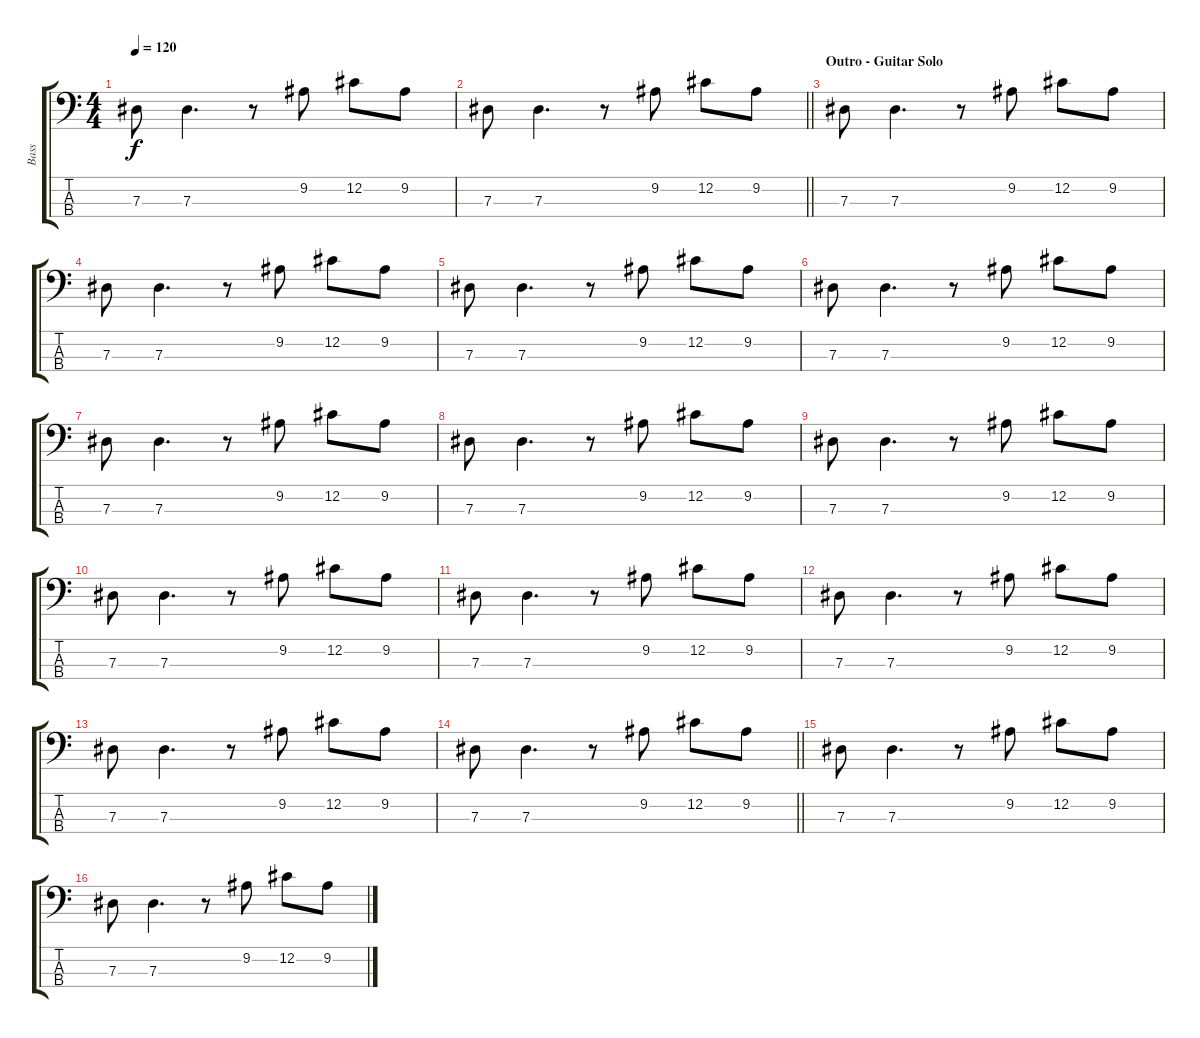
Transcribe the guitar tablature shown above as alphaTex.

\track ("Bass" "Bass") {instrument electricbassfinger}
\staff {score tabs}
\tuning (Gb2 Db2 Ab1 Db1) {hide}
\ts (4 4)
\tempo 120
\clef f4
\ks c
7.3.8{dy f} 7.3.4{d} r.8 9.2.8 12.2.8 9.2.8 |
\barLineRight lightlight
7.3.8 7.3.4{d} r.8 9.2.8 12.2.8 9.2.8 |
\section ("" "Outro - Guitar Solo")
7.3.8 7.3.4{d} r.8 9.2.8 12.2.8 9.2.8 |
7.3.8 7.3.4{d} r.8 9.2.8 12.2.8 9.2.8 |
7.3.8 7.3.4{d} r.8 9.2.8 12.2.8 9.2.8 |
7.3.8 7.3.4{d} r.8 9.2.8 12.2.8 9.2.8 |
7.3.8 7.3.4{d} r.8 9.2.8 12.2.8 9.2.8 |
7.3.8 7.3.4{d} r.8 9.2.8 12.2.8 9.2.8 |
7.3.8 7.3.4{d} r.8 9.2.8 12.2.8 9.2.8 |
7.3.8 7.3.4{d} r.8 9.2.8 12.2.8 9.2.8 |
7.3.8 7.3.4{d} r.8 9.2.8 12.2.8 9.2.8 |
7.3.8 7.3.4{d} r.8 9.2.8 12.2.8 9.2.8 |
7.3.8 7.3.4{d} r.8 9.2.8 12.2.8 9.2.8 |
\barLineRight lightlight
7.3.8 7.3.4{d} r.8 9.2.8 12.2.8 9.2.8 |
7.3.8 7.3.4{d} r.8 9.2.8 12.2.8 9.2.8 |
7.3.8 7.3.4{d} r.8 9.2.8 12.2.8 9.2.8
